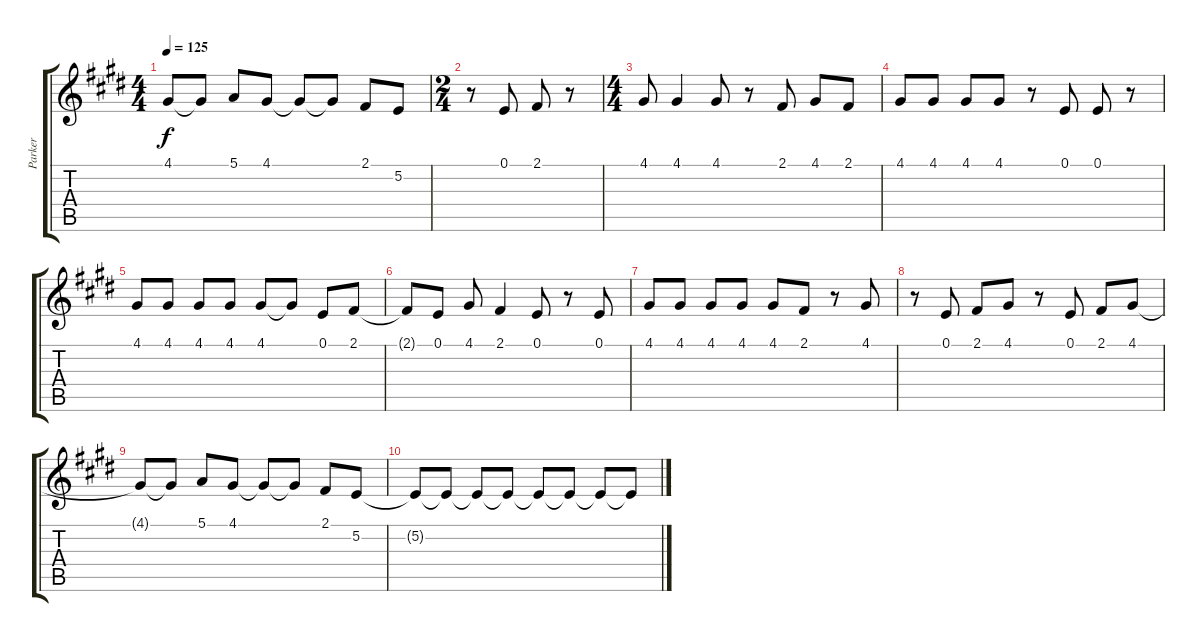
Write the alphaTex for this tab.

\track ("Parker" "Parker") {instrument clarinet}
\staff {score tabs}
\tuning (E4 B3 G3 D3 A2 E2) {hide}
\ts (4 4)
\tempo 125
\clef g2
\ks e
4.1{t}.8{dy f} 4.1{t}.8 5.1.8 4.1.8 4.1{t}.8 4.1{t}.8 2.1.8 5.2.8 |
\ts (2 4)
r.8 0.1.8 2.1.8 r.8 |
\ts (4 4)
4.1.8 4.1.4 4.1.8 r.8 2.1.8 4.1.8 2.1.8 |
4.1.8 4.1.8 4.1.8 4.1.8 r.8 0.1.8 0.1.8 r.8 |
4.1.8 4.1.8 4.1.8 4.1.8 4.1.8 4.1{t}.8 0.1.8 2.1.8 |
2.1{t}.8 0.1.8 4.1.8 2.1.4 0.1.8 r.8 0.1.8 |
4.1.8 4.1.8 4.1.8 4.1.8 4.1.8 2.1.8 r.8 4.1.8 |
r.8 0.1.8 2.1.8 4.1.8 r.8 0.1.8 2.1.8 4.1.8 |
4.1{t}.8 4.1{t}.8 5.1.8 4.1.8 4.1{t}.8 4.1{t}.8 2.1.8 5.2.8 |
5.2{t}.8 5.2{t}.8 5.2{t}.8 5.2{t}.8 5.2{t}.8 5.2{t}.8 5.2{t}.8 5.2{t}.8
